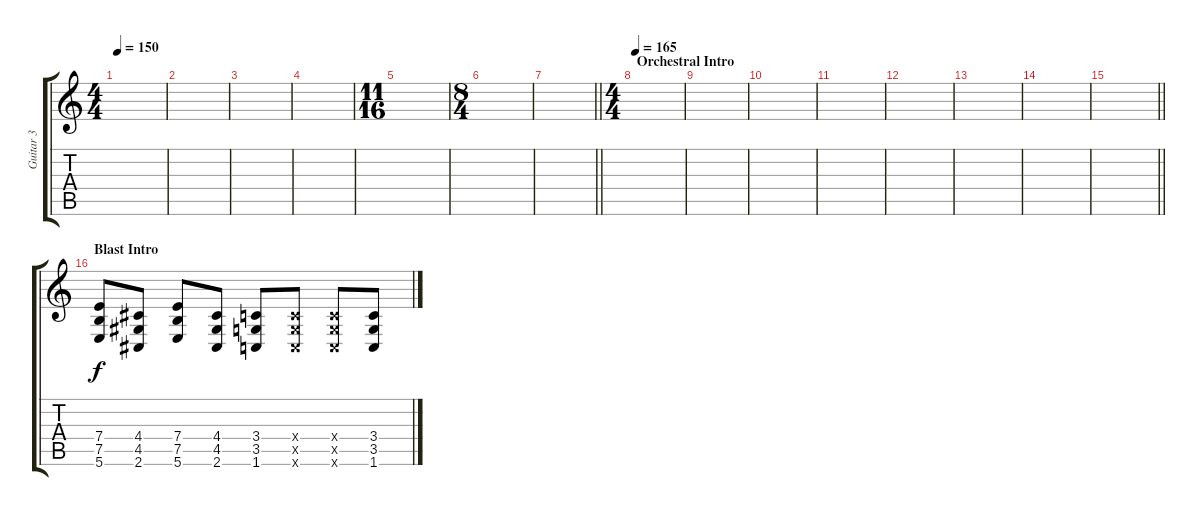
\track ("Guitar 3" "Guitar 3") {instrument distortionguitar}
\staff {score tabs}
\tuning (B3 Gb3 D3 A2 E2 B1) {hide}
\ts (4 4)
\tempo 150
\clef g2
\ks c
|
|
|
|
\ts (11 16)
|
\ts (8 4)
|
\barLineRight lightlight
|
\ts (4 4)
\section ("" "Orchestral Intro")
\tempo 165
|
|
|
|
|
|
|
\barLineRight lightlight
|
\section ("" "Blast Intro")
(7.4 7.5 5.6).8 (4.4 4.5 2.6).8 (7.4 7.5 5.6).8 (4.4 4.5 2.6).8 (3.4 3.5 1.6).8 (3.4{x} 3.5{x} 1.6{x}).8 (3.4{x} 3.5{x} 1.6{x}).8 (3.4 3.5 1.6).8
